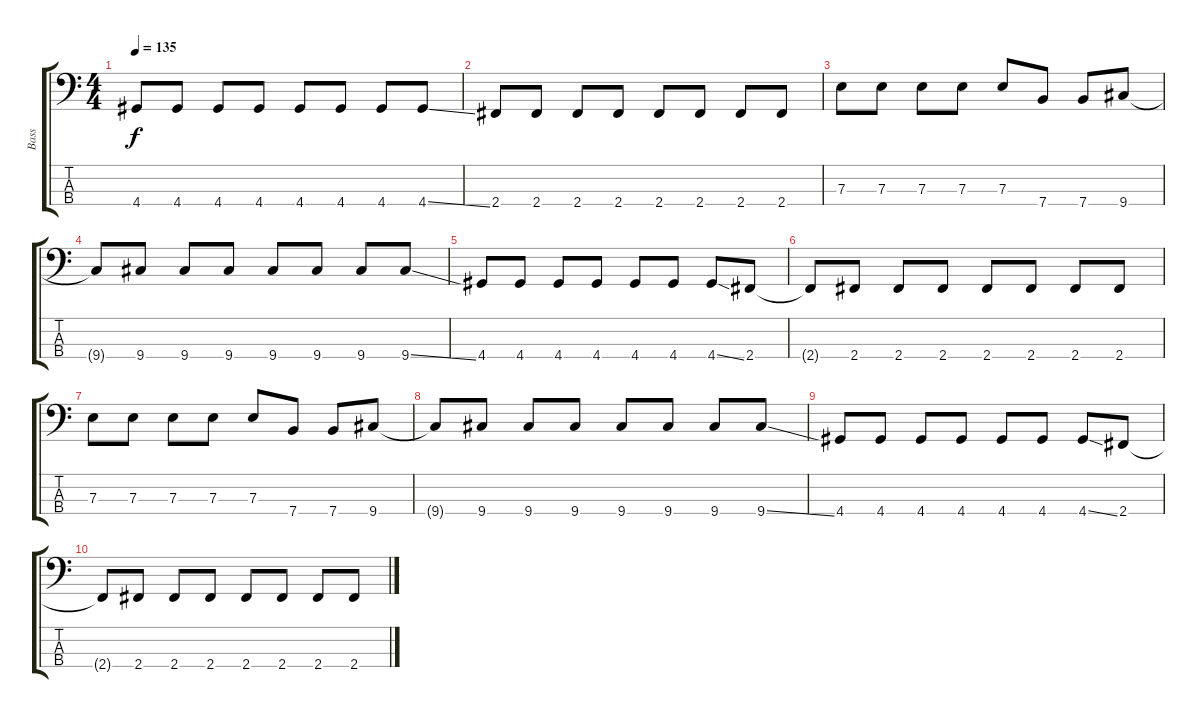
\track ("Bass" "Bass") {instrument electricbasspick}
\staff {score tabs}
\tuning (G2 D2 A1 E1) {hide}
\ts (4 4)
\tempo 135
\clef f4
\ks c
4.4.8{dy f} 4.4.8 4.4.8 4.4.8 4.4.8 4.4.8 4.4.8 4.4{ss}.8 |
2.4.8 2.4.8 2.4.8 2.4.8 2.4.8 2.4.8 2.4.8 2.4.8 |
7.3.8 7.3.8 7.3.8 7.3.8 7.3.8 7.4.8 7.4.8 9.4.8 |
9.4{t}.8 9.4.8 9.4.8 9.4.8 9.4.8 9.4.8 9.4.8 9.4{ss}.8 |
4.4.8 4.4.8 4.4.8 4.4.8 4.4.8 4.4.8 4.4{ss}.8 2.4.8 |
2.4{t}.8 2.4.8 2.4.8 2.4.8 2.4.8 2.4.8 2.4.8 2.4.8 |
7.3.8 7.3.8 7.3.8 7.3.8 7.3.8 7.4.8 7.4.8 9.4.8 |
9.4{t}.8 9.4.8 9.4.8 9.4.8 9.4.8 9.4.8 9.4.8 9.4{ss}.8 |
4.4.8 4.4.8 4.4.8 4.4.8 4.4.8 4.4.8 4.4{ss}.8 2.4.8 |
2.4{t}.8 2.4.8 2.4.8 2.4.8 2.4.8 2.4.8 2.4.8 2.4.8
